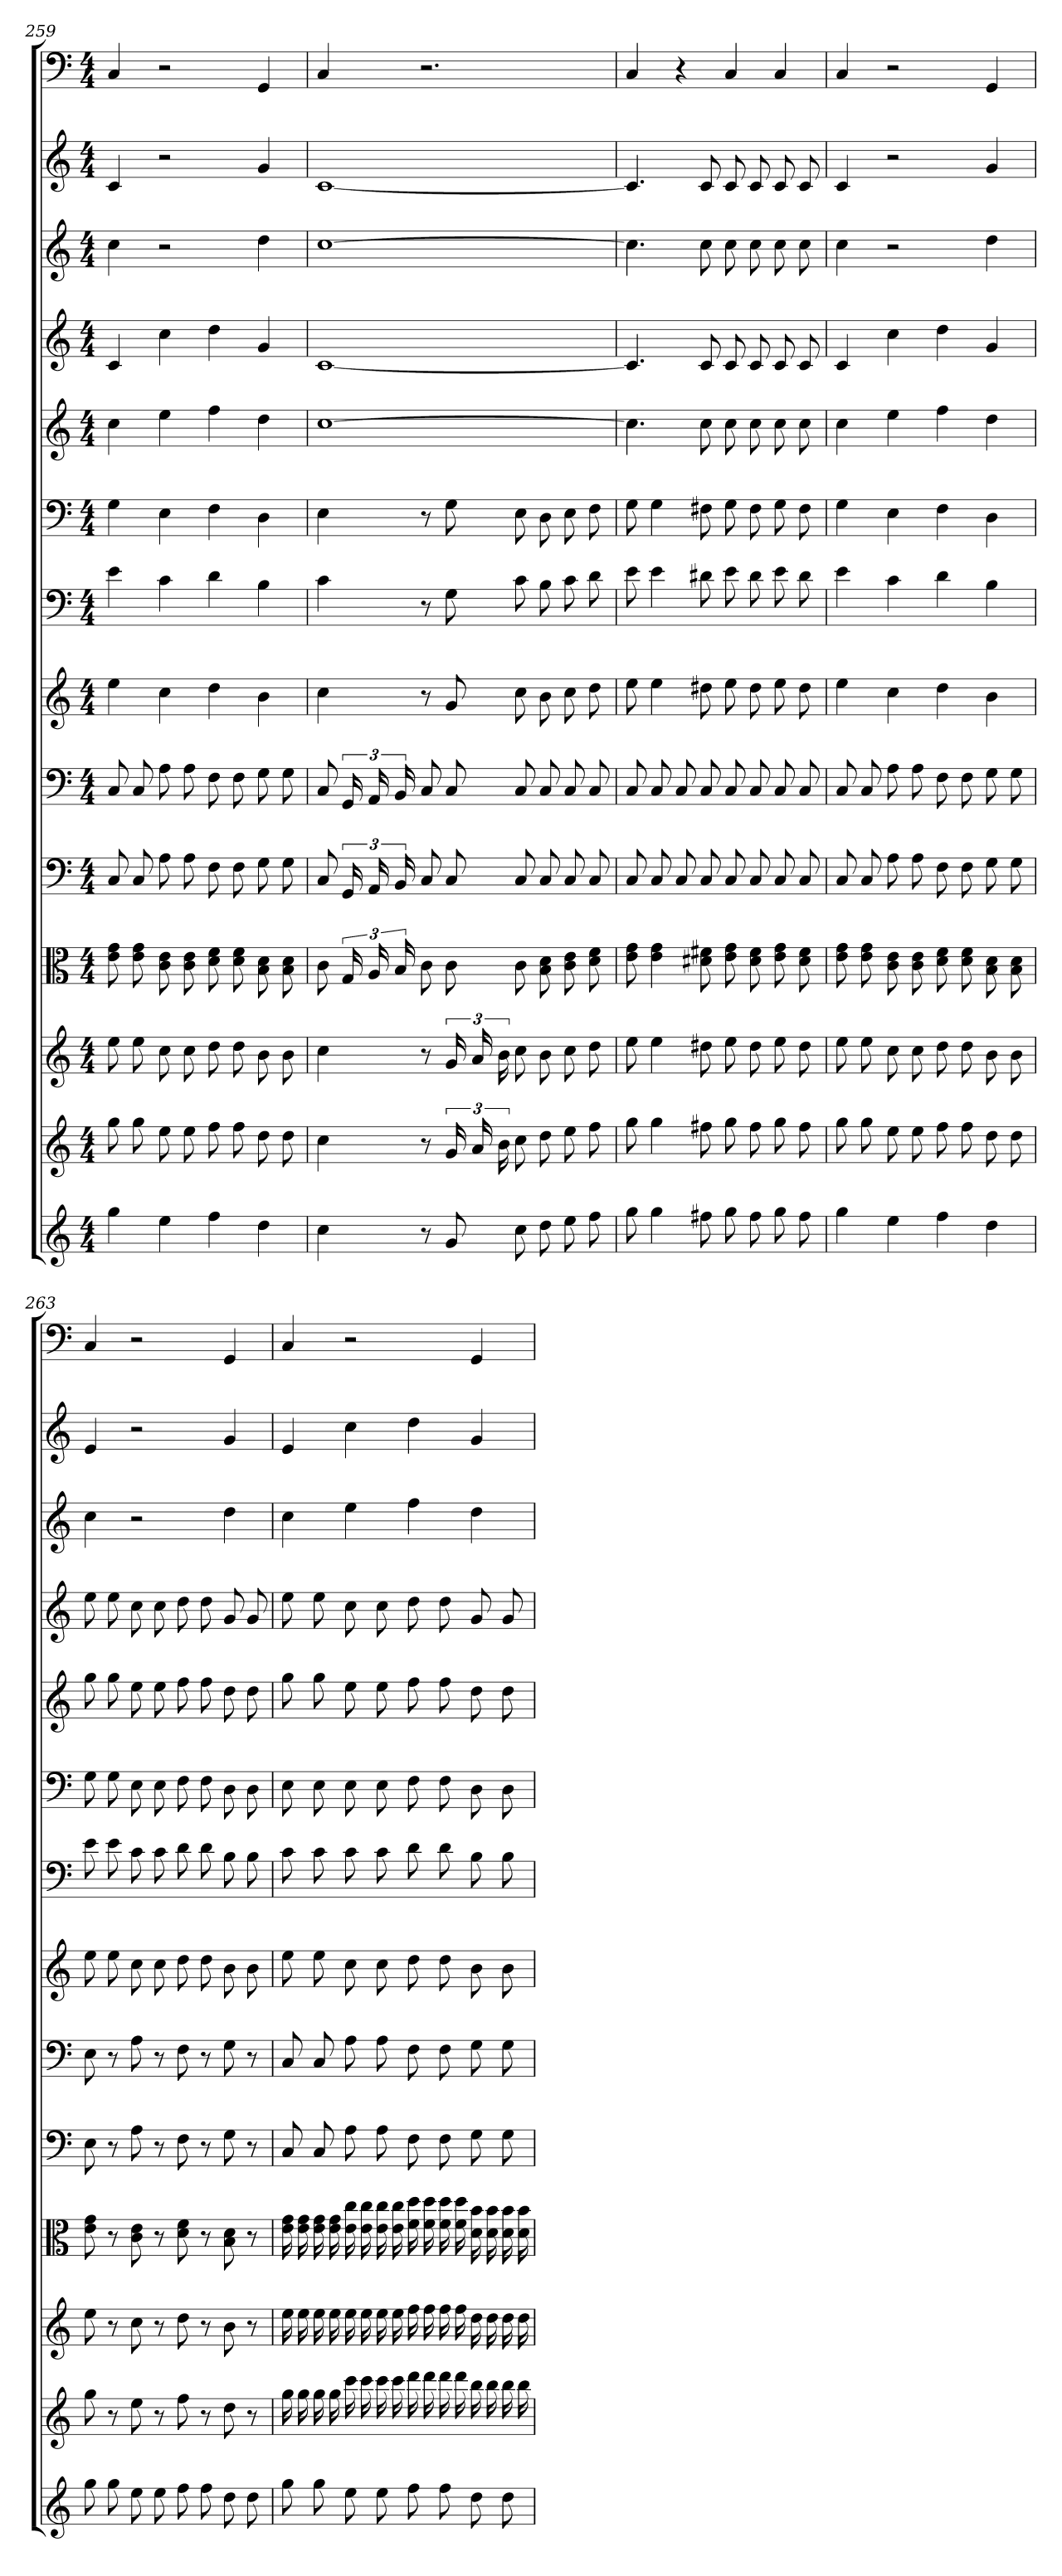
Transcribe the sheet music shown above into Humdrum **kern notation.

**kern	**kern	**kern	**kern	**kern	**kern	**kern	**kern	**kern	**kern	**kern	**kern	**kern	**kern
*part14	*part13	*part12	*part11	*part10	*part9	*part8	*part7	*part6	*part5	*part4	*part3	*part2	*part1
*staff14	*staff13	*staff12	*staff11	*staff10	*staff9	*staff8	*staff7	*staff6	*staff5	*staff4	*staff3	*staff2	*staff1
*	*	*	*clefC3	*clefF4	*clefF4	*	*clefF4	*clefF4	*	*	*	*	*clefF4
*k[]	*k[]	*k[]	*k[]	*k[]	*k[]	*k[]	*k[]	*k[]	*k[]	*k[]	*k[]	*k[]	*k[]
*C:	*C:	*C:	*C:	*C:	*C:	*C:	*C:	*C:	*C:	*C:	*C:	*C:	*C:
*M4/4	*M4/4	*M4/4	*M4/4	*M4/4	*M4/4	*M4/4	*M4/4	*M4/4	*M4/4	*M4/4	*M4/4	*M4/4	*M4/4
=259	=259	=259	=259	=259	=259	=259	=259	=259	=259	=259	=259	=259	=259
4gg	8gg	8ee	8e 8g	8C	8C	4ee	4e	4G	4cc	4c	4cc	4c	4C
.	8gg	8ee	8e 8g	8C	8C	.	.	.	.	.	.	.	.
4ee	8ee	8cc	8c 8e	8A	8A	4cc	4c	4E	4ee	4cc	2r	2r	2r
.	8ee	8cc	8c 8e	8A	8A	.	.	.	.	.	.	.	.
4ff	8ff	8dd	8d 8f	8F	8F	4dd	4d	4F	4ff	4dd	.	.	.
.	8ff	8dd	8d 8f	8F	8F	.	.	.	.	.	.	.	.
4dd	8dd	8b	8B 8d	8G	8G	4b	4B	4D	4dd	4g	4dd	4g	4GG
.	8dd	8b	8B 8d	8G	8G	.	.	.	.	.	.	.	.
=260	=260	=260	=260	=260	=260	=260	=260	=260	=260	=260	=260	=260	=260
4cc	4cc	4cc	8c	8C	8C	4cc	4c	4E	[1cc	[1c	[1cc	[1c	4C
.	.	.	24G	24GG	24GG	.	.	.	.	.	.	.	.
.	.	.	24A	24AA	24AA	.	.	.	.	.	.	.	.
.	.	.	24B	24BB	24BB	.	.	.	.	.	.	.	.
8r	8r	8r	8c	8C	8C	8r	8r	8r	.	.	.	.	2.r
8g	24g	24g	8c	8C	8C	8g	8G	8G	.	.	.	.	.
.	24a	24a	.	.	.	.	.	.	.	.	.	.	.
.	24b	24b	.	.	.	.	.	.	.	.	.	.	.
8cc	8cc	8cc	8c	8C	8C	8cc	8c	8E	.	.	.	.	.
8dd	8dd	8b	8B 8d	8C	8C	8b	8B	8D	.	.	.	.	.
8ee	8ee	8cc	8c 8e	8C	8C	8cc	8c	8E	.	.	.	.	.
8ff	8ff	8dd	8d 8f	8C	8C	8dd	8d	8F	.	.	.	.	.
=261	=261	=261	=261	=261	=261	=261	=261	=261	=261	=261	=261	=261	=261
8gg	8gg	8ee	8e 8g	8C	8C	8ee	8e	8G	4.cc]	4.c]	4.cc]	4.c]	4C
4gg	4gg	4ee	4e 4g	8C	8C	4ee	4e	4G	.	.	.	.	.
.	.	.	.	8C	8C	.	.	.	.	.	.	.	4r
8ff#X	8ff#X	8dd#X	8d#X 8f#X	8C	8C	8dd#X	8d#X	8F#X	8cc	8c	8cc	8c	.
8gg	8gg	8ee	8e 8g	8C	8C	8ee	8e	8G	8cc	8c	8cc	8c	4C
8ff#	8ff#	8dd#	8d# 8f#	8C	8C	8dd#	8d#	8F#	8cc	8c	8cc	8c	.
8gg	8gg	8ee	8e 8g	8C	8C	8ee	8e	8G	8cc	8c	8cc	8c	4C
8ff#	8ff#	8dd#	8d# 8f#	8C	8C	8dd#	8d#	8F#	8cc	8c	8cc	8c	.
=262	=262	=262	=262	=262	=262	=262	=262	=262	=262	=262	=262	=262	=262
4gg	8gg	8ee	8e 8g	8C	8C	4ee	4e	4G	4cc	4c	4cc	4c	4C
.	8gg	8ee	8e 8g	8C	8C	.	.	.	.	.	.	.	.
4ee	8ee	8cc	8c 8e	8A	8A	4cc	4c	4E	4ee	4cc	2r	2r	2r
.	8ee	8cc	8c 8e	8A	8A	.	.	.	.	.	.	.	.
4ff	8ff	8dd	8d 8f	8F	8F	4dd	4d	4F	4ff	4dd	.	.	.
.	8ff	8dd	8d 8f	8F	8F	.	.	.	.	.	.	.	.
4dd	8dd	8b	8B 8d	8G	8G	4b	4B	4D	4dd	4g	4dd	4g	4GG
.	8dd	8b	8B 8d	8G	8G	.	.	.	.	.	.	.	.
=263	=263	=263	=263	=263	=263	=263	=263	=263	=263	=263	=263	=263	=263
8gg	8gg	8ee	8e 8g	8E	8E	8ee	8e	8G	8gg	8ee	4cc	4e	4C
8gg	8r	8r	8r	8r	8r	8ee	8e	8G	8gg	8ee	.	.	.
8ee	8ee	8cc	8c 8e	8A	8A	8cc	8c	8E	8ee	8cc	2r	2r	2r
8ee	8r	8r	8r	8r	8r	8cc	8c	8E	8ee	8cc	.	.	.
8ff	8ff	8dd	8d 8f	8F	8F	8dd	8d	8F	8ff	8dd	.	.	.
8ff	8r	8r	8r	8r	8r	8dd	8d	8F	8ff	8dd	.	.	.
8dd	8dd	8b	8B 8d	8G	8G	8b	8B	8D	8dd	8g	4dd	4g	4GG
8dd	8r	8r	8r	8r	8r	8b	8B	8D	8dd	8g	.	.	.
=264	=264	=264	=264	=264	=264	=264	=264	=264	=264	=264	=264	=264	=264
8gg	16gg	16ee	16e 16g	8C	8C	8ee	8c	8E	8gg	8ee	4cc	4e	4C
.	16gg	16ee	16e 16g	.	.	.	.	.	.	.	.	.	.
8gg	16gg	16ee	16e 16g	8C	8C	8ee	8c	8E	8gg	8ee	.	.	.
.	16gg	16ee	16e 16g	.	.	.	.	.	.	.	.	.	.
8ee	16ccc	16ee	16e 16cc	8A	8A	8cc	8c	8E	8ee	8cc	4ee	4cc	2r
.	16ccc	16ee	16e 16cc	.	.	.	.	.	.	.	.	.	.
8ee	16ccc	16ee	16e 16cc	8A	8A	8cc	8c	8E	8ee	8cc	.	.	.
.	16ccc	16ee	16e 16cc	.	.	.	.	.	.	.	.	.	.
8ff	16ddd	16ff	16f 16dd	8F	8F	8dd	8d	8F	8ff	8dd	4ff	4dd	.
.	16ddd	16ff	16f 16dd	.	.	.	.	.	.	.	.	.	.
8ff	16ddd	16ff	16f 16dd	8F	8F	8dd	8d	8F	8ff	8dd	.	.	.
.	16ddd	16ff	16f 16dd	.	.	.	.	.	.	.	.	.	.
8dd	16bb	16dd	16d 16b	8G	8G	8b	8B	8D	8dd	8g	4dd	4g	4GG
.	16bb	16dd	16d 16b	.	.	.	.	.	.	.	.	.	.
8dd	16bb	16dd	16d 16b	8G	8G	8b	8B	8D	8dd	8g	.	.	.
.	16bb	16dd	16d 16b	.	.	.	.	.	.	.	.	.	.
=	=	=	=	=	=	=	=	=	=	=	=	=	=
*-	*-	*-	*-	*-	*-	*-	*-	*-	*-	*-	*-	*-	*-
